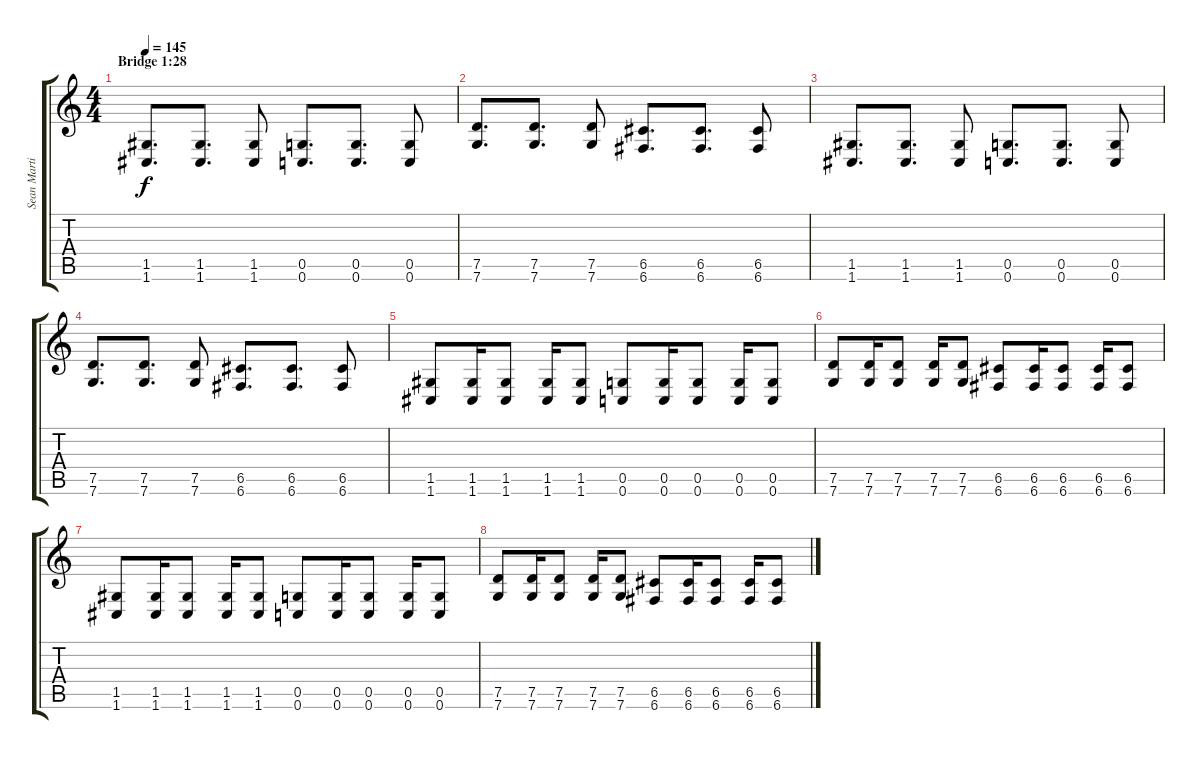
\track ("Sean Martin, Guitar #1" "Sean Marti") {instrument distortionguitar}
\staff {score tabs}
\tuning (D4 A3 F3 C3 G2 C2) {hide}
\ts (4 4)
\section ("" "Bridge 1:28")
\tempo 145
\clef g2
\ks c
(1.5 1.6).8{d dy f} (1.5 1.6).8{d} (1.5 1.6).8 (0.5 0.6).8{d} (0.5 0.6).8{d} (0.5 0.6).8 |
(7.5 7.6).8{d} (7.5 7.6).8{d} (7.5 7.6).8 (6.5 6.6).8{d} (6.5 6.6).8{d} (6.5 6.6).8 |
(1.5 1.6).8{d} (1.5 1.6).8{d} (1.5 1.6).8 (0.5 0.6).8{d} (0.5 0.6).8{d} (0.5 0.6).8 |
(7.5 7.6).8{d} (7.5 7.6).8{d} (7.5 7.6).8 (6.5 6.6).8{d} (6.5 6.6).8{d} (6.5 6.6).8 |
(1.5 1.6).8 (1.5 1.6).16 (1.5 1.6).8 (1.5 1.6).16 (1.5 1.6).8 (0.5 0.6).8 (0.5 0.6).16 (0.5 0.6).8 (0.5 0.6).16 (0.5 0.6).8 |
(7.5 7.6).8 (7.5 7.6).16 (7.5 7.6).8 (7.5 7.6).16 (7.5 7.6).8 (6.5 6.6).8 (6.5 6.6).16 (6.5 6.6).8 (6.5 6.6).16 (6.5 6.6).8 |
(1.5 1.6).8 (1.5 1.6).16 (1.5 1.6).8 (1.5 1.6).16 (1.5 1.6).8 (0.5 0.6).8 (0.5 0.6).16 (0.5 0.6).8 (0.5 0.6).16 (0.5 0.6).8 |
(7.5 7.6).8 (7.5 7.6).16 (7.5 7.6).8 (7.5 7.6).16 (7.5 7.6).8 (6.5 6.6).8 (6.5 6.6).16 (6.5 6.6).8 (6.5 6.6).16 (6.5 6.6).8
